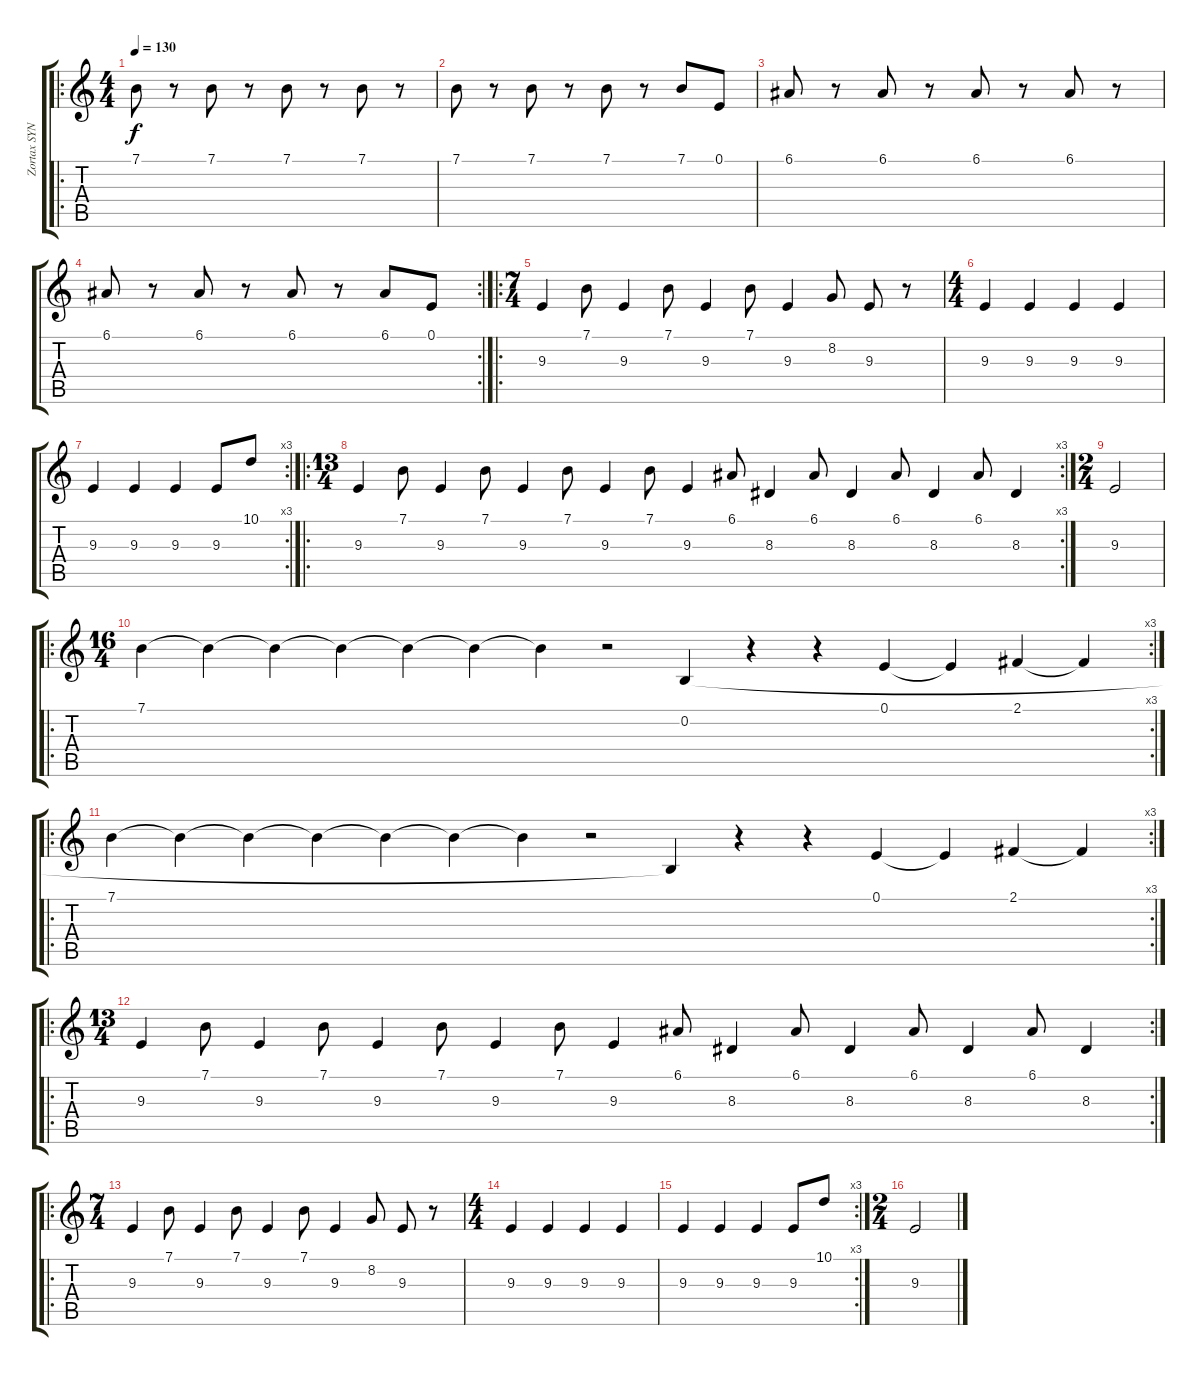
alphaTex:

\track ("Zortax SYNTH" "Zortax SYN") {instrument pad4choir}
\staff {score tabs}
\tuning (E4 B3 G3 D3 A2 E2) {hide}
\ro
\ts (4 4)
\tempo 130
\clef g2
\ks c
7.1.8{dy f instrument pad4choir} r.8 7.1.8 r.8 7.1.8 r.8 7.1.8 r.8 |
7.1.8 r.8 7.1.8 r.8 7.1.8 r.8 7.1.8 0.1.8 |
6.1.8 r.8 6.1.8 r.8 6.1.8 r.8 6.1.8 r.8 |
\rc 2
6.1.8 r.8 6.1.8 r.8 6.1.8 r.8 6.1.8 0.1.8 |
\ro
\ts (7 4)
9.3.4 7.1.8 9.3.4 7.1.8 9.3.4 7.1.8 9.3.4 8.2.8 9.3.8 r.8 |
\ts (4 4)
9.3.4 9.3.4 9.3.4 9.3.4 |
\rc 3
9.3.4 9.3.4 9.3.4 9.3.8 10.1.8 |
\ro
\rc 3
\ts (13 4)
9.3.4 7.1.8 9.3.4 7.1.8 9.3.4 7.1.8 9.3.4 7.1.8 9.3.4 6.1.8 8.3.4 6.1.8 8.3.4 6.1.8 8.3.4 6.1.8 8.3.4 |
\ts (2 4)
9.3.2 |
\ro
\rc 3
\ts (16 4)
7.1.4 7.1{t}.4 7.1{t}.4 7.1{t}.4 7.1{t}.4 7.1{t}.4 7.1{t}.4 r.2 0.2.4 r.4 r.4 0.1.4 0.1{t}.4 2.1.4 2.1{t}.4 |
\ro
\rc 3
7.1.4 7.1{t}.4 7.1{t}.4 7.1{t}.4 7.1{t}.4 7.1{t}.4 7.1{t}.4 r.2 0.2{t}.4 r.4 r.4 0.1.4 0.1{t}.4 2.1.4 2.1{t}.4 |
\ro
\rc 2
\ts (13 4)
9.3.4 7.1.8 9.3.4 7.1.8 9.3.4 7.1.8 9.3.4 7.1.8 9.3.4 6.1.8 8.3.4 6.1.8 8.3.4 6.1.8 8.3.4 6.1.8 8.3.4 |
\ro
\ts (7 4)
9.3.4 7.1.8 9.3.4 7.1.8 9.3.4 7.1.8 9.3.4 8.2.8 9.3.8 r.8 |
\ts (4 4)
9.3.4 9.3.4 9.3.4 9.3.4 |
\rc 3
9.3.4 9.3.4 9.3.4 9.3.8 10.1.8 |
\ts (2 4)
9.3.2
